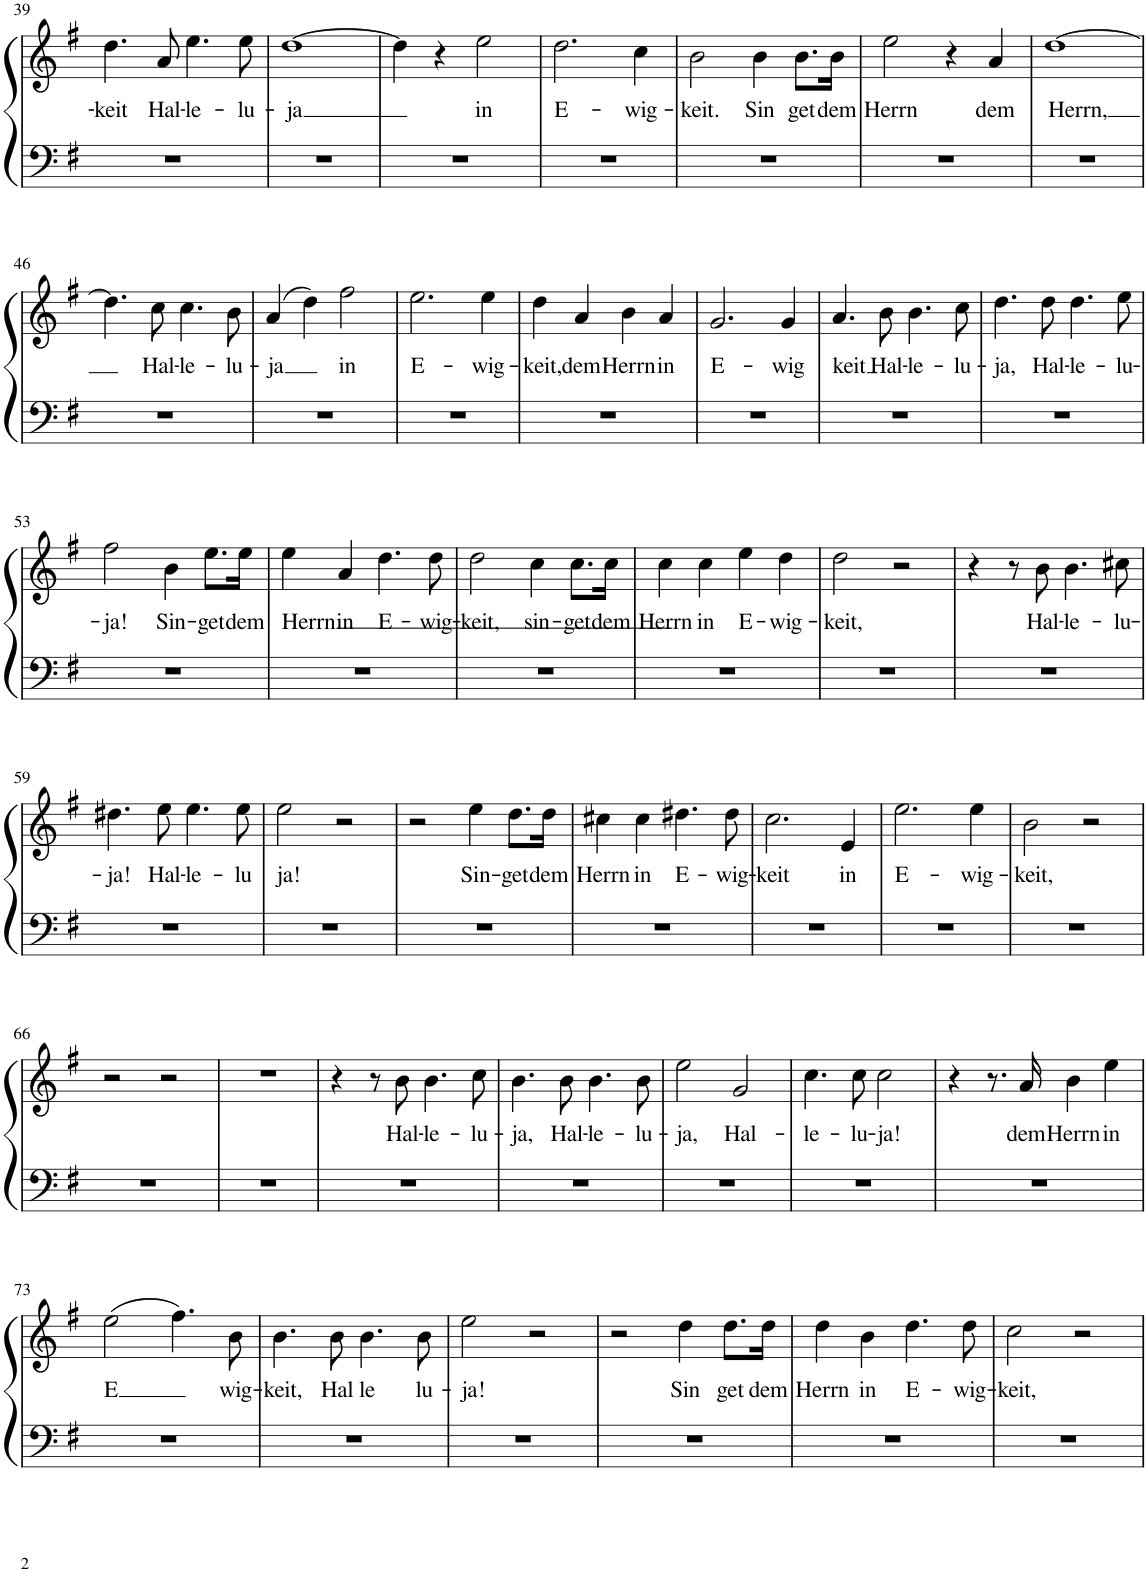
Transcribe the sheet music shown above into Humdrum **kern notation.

**kern	**kern	**text
*part1	*part1	*part1
*staff2	*staff1	*staff1
*I"Piano	*	*
*I'Pno.	*	*
!!LO:PB:g=z
*clefF4	*clefG2	*
*k[f#]	*k[f#]	*
*M2/2	*M2/2	*
*met(c|)	*met(c|)	*
=39	=39	=39
!	!	!LO:LY:b
1r	4.dd\	-keit
!	!	!LO:LY:b
.	8a/	Hal-
!	!	!LO:LY:b
.	4.ee\	le-
!	!	!LO:LY:b
.	8ee\	-lu-
=40	=40	=40
!	!	!LO:LY:b
1r	[1dd	-ja
=41	=41	=41
1r	4dd\]	.
.	4r	.
!	!	!LO:LY:b
.	2ee\	in
=42	=42	=42
!	!	!LO:LY:b
1r	2.dd\	E-
!	!	!LO:LY:b
.	4cc\	-wig-
=43	=43	=43
!	!	!LO:LY:b
1r	2b\	-keit.
!	!	!LO:LY:b
.	4b\	Sin
!	!	!LO:LY:b
.	8.b\L	get
!	!	!LO:LY:b
.	16b\Jk	dem
=44	=44	=44
!	!	!LO:LY:b
1r	2ee\	Herrn
.	4r	.
!	!	!LO:LY:b
.	4a/	dem
=45	=45	=45
!	!	!LO:LY:b
1r	[1dd	-Herrn,
!!LO:LB:g=z
=46	=46	=46
1r	4.dd\]	.
!	!	!LO:LY:b
.	8cc\	Hal-
!	!	!LO:LY:b
.	4.cc\	-le-
!	!	!LO:LY:b
.	8b\	-lu-
=47	=47	=47
!	!	!LO:LY:b
1r	(4a/	-ja
.	4dd\)	.
!	!	!LO:LY:b
.	2ff#\	in
=48	=48	=48
!	!	!LO:LY:b
1r	2.ee\	E-
!	!	!LO:LY:b
.	4ee\	-wig-
=49	=49	=49
!	!	!LO:LY:b
1r	4dd\	-keit,
!	!	!LO:LY:b
.	4a/	dem
!	!	!LO:LY:b
.	4b\	Herrn
!	!	!LO:LY:b
.	4a/	in
=50	=50	=50
!	!	!LO:LY:b
1r	2.g/	E-
!	!	!LO:LY:b
.	4g/	-wig
=51	=51	=51
!	!	!LO:LY:b
1r	4.a/	keit
!	!	!LO:LY:b
.	8b\	Hal-
!	!	!LO:LY:b
.	4.b\	-le-
!	!	!LO:LY:b
.	8cc\	-lu-
=52	=52	=52
!	!	!LO:LY:b
1r	4.dd\	-ja,
!	!	!LO:LY:b
.	8dd\	Hal-
!	!	!LO:LY:b
.	4.dd\	-le-
!	!	!LO:LY:b
.	8ee\	-lu-
!!LO:LB:g=z
=53	=53	=53
!	!	!LO:LY:b
1r	2ff#\	-ja!
!	!	!LO:LY:b
.	4b\	Sin-
!	!	!LO:LY:b
.	8.ee\L	-get
!	!	!LO:LY:b
.	16ee\Jk	dem
=54	=54	=54
!	!	!LO:LY:b
1r	4ee\	Herrn
!	!	!LO:LY:b
.	4a/	in
!	!	!LO:LY:b
.	4.dd\	E-
!	!	!LO:LY:b
.	8dd\	-wig-
=55	=55	=55
!	!	!LO:LY:b
1r	2dd\	-keit,
!	!	!LO:LY:b
.	4cc\	sin-
!	!	!LO:LY:b
.	8.cc\L	-get
!	!	!LO:LY:b
.	16cc\Jk	dem
=56	=56	=56
!	!	!LO:LY:b
1r	4cc\	Herrn
!	!	!LO:LY:b
.	4cc\	in
!	!	!LO:LY:b
.	4ee\	E-
!	!	!LO:LY:b
.	4dd\	-wig-
=57	=57	=57
!	!	!LO:LY:b
1r	2dd\	-keit,
.	2r	.
=58	=58	=58
1r	4r	.
.	8r	.
!	!	!LO:LY:b
.	8b\	Hal-
!	!	!LO:LY:b
.	4.b\	-le-
!	!	!LO:LY:b
.	8cc#X\	-lu-
!!LO:LB:g=z
=59	=59	=59
!	!	!LO:LY:b
1r	4.dd#X\	-ja!
!	!	!LO:LY:b
.	8ee\	Hal-
!	!	!LO:LY:b
.	4.ee\	-le-
!	!	!LO:LY:b
.	8ee\	-lu
=60	=60	=60
!	!	!LO:LY:b
1r	2ee\	ja!
.	2r	.
=61	=61	=61
1r	2r	.
!	!	!LO:LY:b
.	4ee\	Sin-
!	!	!LO:LY:b
.	8.dd\L	-get
!	!	!LO:LY:b
.	16dd\Jk	dem
=62	=62	=62
!	!	!LO:LY:b
1r	4cc#X\	Herrn
!	!	!LO:LY:b
.	4cc#\	in
!	!	!LO:LY:b
.	4.dd#X\	E-
!	!	!LO:LY:b
.	8dd#\	-wig-
=63	=63	=63
!	!	!LO:LY:b
1r	2.cc\	-keit
!	!	!LO:LY:b
.	4e/	in
=64	=64	=64
!	!	!LO:LY:b
1r	2.ee\	E-
!	!	!LO:LY:b
.	4ee\	-wig-
=65	=65	=65
!	!	!LO:LY:b
1r	2b\	-keit,
.	2r	.
!!LO:LB:g=z
=66	=66	=66
1r	2r	.
.	2r	.
=67	=67	=67
1r	1r	.
=68	=68	=68
1r	4r	.
.	8r	.
!	!	!LO:LY:b
.	8b\	Hal-
!	!	!LO:LY:b
.	4.b\	-le-
!	!	!LO:LY:b
.	8cc\	-lu-
=69	=69	=69
!	!	!LO:LY:b
1r	4.b\	-ja,
!	!	!LO:LY:b
.	8b\	Hal-
!	!	!LO:LY:b
.	4.b\	-le-
!	!	!LO:LY:b
.	8b\	-lu-
=70	=70	=70
!	!	!LO:LY:b
1r	2ee\	-ja,
!	!	!LO:LY:b
.	2g/	Hal-
=71	=71	=71
!	!	!LO:LY:b
1r	4.cc\	-le-
!	!	!LO:LY:b
.	8cc\	-lu-
!	!	!LO:LY:b
.	2cc\	-ja!
=72	=72	=72
1r	4r	.
.	8.r	.
!	!	!LO:LY:b
.	16a/	dem
!	!	!LO:LY:b
.	4b\	Herrn
!	!	!LO:LY:b
.	4ee\	in
!!LO:LB:g=z
=73	=73	=73
!	!	!LO:LY:b
1r	(2ee\	E
.	4.ff#\)	.
!	!	!LO:LY:b
.	8b\	wig-
=74	=74	=74
!	!	!LO:LY:b
1r	4.b\	-keit,
!	!	!LO:LY:b
.	8b\	Hal
!	!	!LO:LY:b
.	4.b\	le
!	!	!LO:LY:b
.	8b\	lu-
=75	=75	=75
!	!	!LO:LY:b
1r	2ee\	-ja!
.	2r	.
=76	=76	=76
1r	2r	.
!	!	!LO:LY:b
.	4dd\	Sin
!	!	!LO:LY:b
.	8.dd\L	get
!	!	!LO:LY:b
.	16dd\Jk	dem
=77	=77	=77
!	!	!LO:LY:b
1r	4dd\	Herrn
!	!	!LO:LY:b
.	4b\	in
!	!	!LO:LY:b
.	4.dd\	E-
!	!	!LO:LY:b
.	8dd\	-wig-
=78	=78	=78
!	!	!LO:LY:b
1r	2cc\	-keit,
.	2r	.
=	=	=
*-	*-	*-
